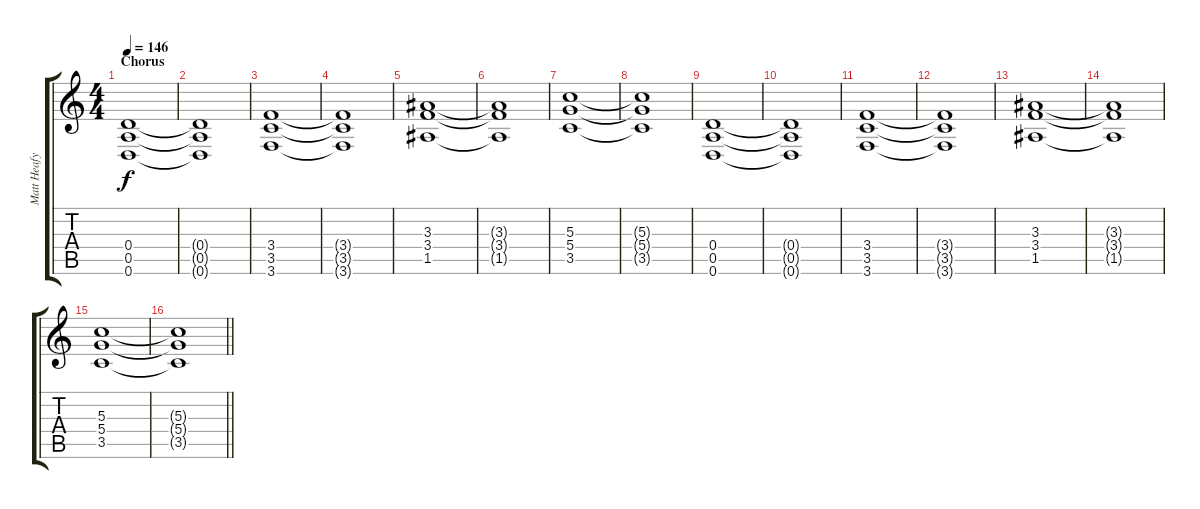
\track ("Matt Heafy Rhythm" "Matt Heafy") {instrument distortionguitar}
\staff {score tabs}
\tuning (E4 B3 G3 D3 A2 D2) {hide}
\ts (4 4)
\section ("" "Chorus")
\tempo 146
\clef g2
\ks c
(0.4 0.5 0.6).1{dy f volume 8} |
(0.4{t} 0.5{t} 0.6{t}).1 |
(3.4 3.5 3.6).1 |
(3.4{t} 3.5{t} 3.6{t}).1 |
(3.3 3.4 1.5).1 |
(3.3{t} 3.4{t} 1.5{t}).1 |
(5.3 5.4 3.5).1 |
(5.3{t} 5.4{t} 3.5{t}).1 |
(0.4 0.5 0.6).1 |
(0.4{t} 0.5{t} 0.6{t}).1 |
(3.4 3.5 3.6).1 |
(3.4{t} 3.5{t} 3.6{t}).1 |
(3.3 3.4 1.5).1 |
(3.3{t} 3.4{t} 1.5{t}).1 |
(5.3 5.4 3.5).1 |
\barLineRight lightlight
(5.3{t} 5.4{t} 3.5{t}).1
